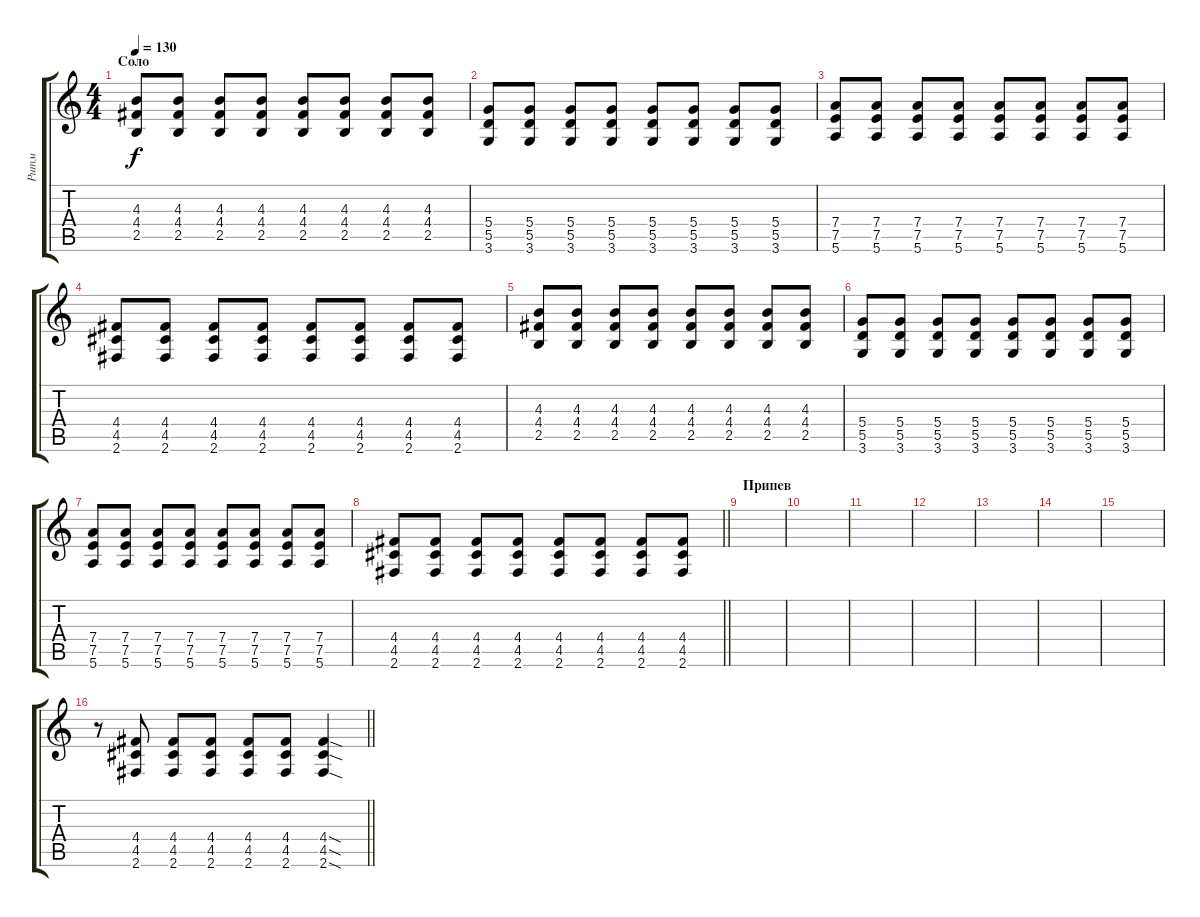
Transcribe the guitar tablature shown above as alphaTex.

\track ("Ритм" "Ритм") {instrument distortionguitar}
\staff {score tabs}
\tuning (E4 B3 G3 D3 A2 E2) {hide}
\ts (4 4)
\section ("" "Соло")
\tempo 130
\clef g2
\ks c
(4.3 4.4 2.5).8{dy f} (4.3 4.4 2.5).8 (4.3 4.4 2.5).8 (4.3 4.4 2.5).8 (4.3 4.4 2.5).8 (4.3 4.4 2.5).8 (4.3 4.4 2.5).8 (4.3 4.4 2.5).8 |
(5.4 5.5 3.6).8 (5.4 5.5 3.6).8 (5.4 5.5 3.6).8 (5.4 5.5 3.6).8 (5.4 5.5 3.6).8 (5.4 5.5 3.6).8 (5.4 5.5 3.6).8 (5.4 5.5 3.6).8 |
(7.4 7.5 5.6).8 (7.4 7.5 5.6).8 (7.4 7.5 5.6).8 (7.4 7.5 5.6).8 (7.4 7.5 5.6).8 (7.4 7.5 5.6).8 (7.4 7.5 5.6).8 (7.4 7.5 5.6).8 |
(4.4 4.5 2.6).8 (4.4 4.5 2.6).8 (4.4 4.5 2.6).8 (4.4 4.5 2.6).8 (4.4 4.5 2.6).8 (4.4 4.5 2.6).8 (4.4 4.5 2.6).8 (4.4 4.5 2.6).8 |
(4.3 4.4 2.5).8 (4.3 4.4 2.5).8 (4.3 4.4 2.5).8 (4.3 4.4 2.5).8 (4.3 4.4 2.5).8 (4.3 4.4 2.5).8 (4.3 4.4 2.5).8 (4.3 4.4 2.5).8 |
(5.4 5.5 3.6).8 (5.4 5.5 3.6).8 (5.4 5.5 3.6).8 (5.4 5.5 3.6).8 (5.4 5.5 3.6).8 (5.4 5.5 3.6).8 (5.4 5.5 3.6).8 (5.4 5.5 3.6).8 |
(7.4 7.5 5.6).8 (7.4 7.5 5.6).8 (7.4 7.5 5.6).8 (7.4 7.5 5.6).8 (7.4 7.5 5.6).8 (7.4 7.5 5.6).8 (7.4 7.5 5.6).8 (7.4 7.5 5.6).8 |
\barLineRight lightlight
(4.4 4.5 2.6).8 (4.4 4.5 2.6).8 (4.4 4.5 2.6).8 (4.4 4.5 2.6).8 (4.4 4.5 2.6).8 (4.4 4.5 2.6).8 (4.4 4.5 2.6).8 (4.4 4.5 2.6).8 |
\section ("" "Припев")
|
|
|
|
|
|
|
\barLineRight lightlight
r.8 (4.4 4.5 2.6).8 (4.4 4.5 2.6).8 (4.4 4.5 2.6).8 (4.4 4.5 2.6).8 (4.4 4.5 2.6).8 (4.4{sod} 4.5{sod} 2.6{sod}).4
